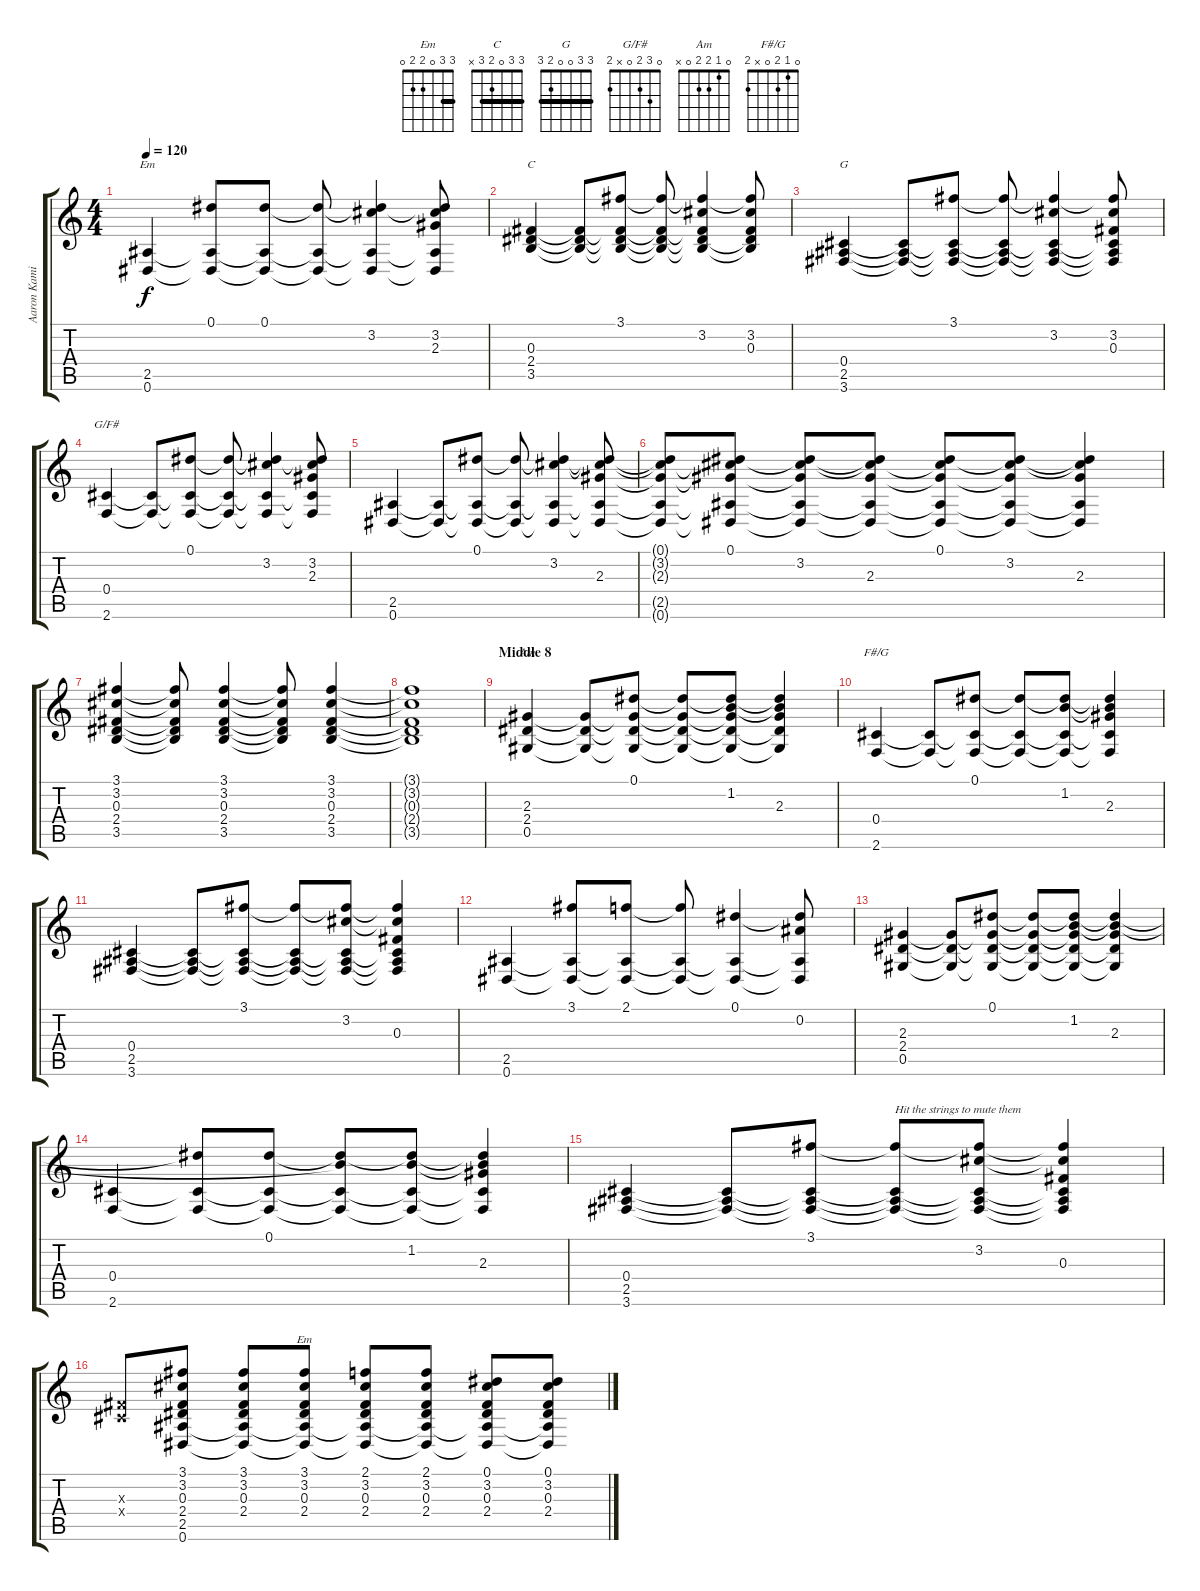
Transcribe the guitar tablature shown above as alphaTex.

\track ("Aaron Kamin (Rythmn Guitar)" "Aaron Kami") {instrument acousticguitarsteel}
\staff {score tabs}
\tuning (Eb4 Bb3 Gb3 Db3 Ab2 Eb2) {hide}
\chord ("Em" 3 3 0 0 2 x) {barre 3}
\chord ("C" 3 3 0 2 3 x) {barre 3}
\chord ("G" 3 3 0 0 2 3) {barre 3}
\chord ("G/F#" 0 3 2 0 x 2)
\chord ("Am" 0 1 2 2 0 x)
\chord ("F#/G" 0 1 2 0 x 2)
\chord ("Em" 3 3 0 2 2 0) {barre 3}
\ts (4 4)
\tempo 120
\clef g2
\ks c
(2.5 0.6).4{ch "Em" dy f} (0.1{t} 2.5{t} 0.6{t}).8 (0.1 2.5{t} 0.6{t}).8 (0.1{t} 2.5{t} 0.6{t}).8 (0.1{t} 3.2 2.5{t} 0.6{t}).4 (0.1{t} 3.2 2.3 2.5{t} 0.6{t}).8 |
(0.3 2.4 3.5).4{ch "C"} (0.3{t} 2.4{t} 3.5{t}).8 (3.1 0.3{t} 2.4{t} 3.5{t}).8 (3.1{t} 0.3{t} 2.4{t} 3.5{t}).8 (3.1{t} 3.2 0.3{t} 2.4{t} 3.5{t}).4 (3.1{t} 3.2 0.3 2.4{t} 3.5{t}).8 |
(0.4 2.5 3.6).4{ch "G"} (0.4{t} 2.5{t} 3.6{t}).8 (3.1 0.4{t} 2.5{t} 3.6{t}).8 (3.1{t} 0.4{t} 2.5{t} 3.6{t}).8 (3.1{t} 3.2 0.4{t} 2.5{t} 3.6{t}).4 (3.1{t} 3.2 0.3 0.4{t} 2.5{t} 3.6{t}).8 |
(0.4 2.6).4{ch "G/F#"} (0.4{t} 2.6{t}).8 (0.1 0.4{t} 2.6{t}).8 (0.1{t} 0.4{t} 2.6{t}).8 (0.1{t} 3.2 0.4{t} 2.6{t}).4 (0.1{t} 3.2 2.3 0.4{t} 2.6{t}).8 |
(2.5 0.6).4 (2.5{t} 0.6{t}).8 (0.1 2.5{t} 0.6{t}).8 (0.1{t} 2.5{t} 0.6{t}).8 (0.1{t} 3.2 2.5{t} 0.6{t}).4 (0.1{t} 3.2{t} 2.3 2.5{t} 0.6{t}).8 |
(0.1{t} 3.2{t} 2.3{t} 2.5{t} 0.6{t}).8 (0.1 3.2{t} 2.3{t} 2.5{t} 0.6{t}).8 (0.1{t} 3.2 2.3{t} 2.5{t} 0.6{t}).8 (0.1{t} 3.2{t} 2.3 2.5{t} 0.6{t}).8 (0.1 3.2{t} 2.3{t} 2.5{t} 0.6{t}).8 (0.1{t} 3.2 2.3{t} 2.5{t} 0.6{t}).8 (0.1{t} 3.2{t} 2.3 2.5{t} 0.6{t}).4 |
(3.1 3.2 0.3 2.4 3.5).4 (3.1{t} 3.2{t} 0.3{t} 2.4{t} 3.5{t}).8 (3.1 3.2 0.3 2.4 3.5).4 (3.1{t} 3.2{t} 0.3{t} 2.4{t} 3.5{t}).8 (3.1 3.2 0.3 2.4 3.5).4 |
(3.1{t} 3.2{t} 0.3{t} 2.4{t} 3.5{t}).1 |
\section ("" "Middle 8")
(2.3 2.4 0.5).4{ch "Am"} (2.3{t} 2.4{t} 0.5{t}).8 (0.1 2.3{t} 2.4{t} 0.5{t}).8 (0.1{t} 2.3{t} 2.4{t} 0.5{t}).8 (0.1{t} 1.2 2.3{t} 2.4{t} 0.5{t}).8 (0.1{t} 1.2{t} 2.3 2.4{t} 0.5{t}).4 |
(0.4 2.6).4{ch "F#/G"} (0.4{t} 2.6{t}).8 (0.1 0.4{t} 2.6{t}).8 (0.1{t} 0.4{t} 2.6{t}).8 (0.1{t} 1.2 0.4{t} 2.6{t}).8 (0.1{t} 1.2{t} 2.3 0.4{t} 2.6{t}).4 |
(0.4 2.5 3.6).4 (0.4{t} 2.5{t} 3.6{t}).8 (3.1 0.4{t} 2.5{t} 3.6{t}).8 (3.1{t} 0.4{t} 2.5{t} 3.6{t}).8 (3.1{t} 3.2 0.4{t} 2.5{t} 3.6{t}).8 (3.1{t} 3.2{t} 0.3 0.4{t} 2.5{t} 3.6{t}).4 |
(2.5 0.6).4 (3.1 2.5{t} 0.6{t}).8 (2.1 2.5{t} 0.6{t}).8 (2.1{t} 2.5{t} 0.6{t}).8 (0.1 2.5{t} 0.6{t}).4 (0.1{t} 0.2 2.5{t} 0.6{t}).8 |
(2.3 2.4 0.5).4 (2.3{t} 2.4{t} 0.5{t}).8 (0.1 2.3{t} 2.4{t} 0.5{t}).8 (0.1{t} 2.3{t} 2.4{t} 0.5{t}).8 (0.1{t} 1.2 2.3{t} 2.4{t} 0.5{t}).8 (0.1{t} 1.2{t} 2.3 2.4{t} 0.5{t}).4 |
(0.4 2.6).4 (0.1{t} 0.4{t} 2.6{t}).8 (0.1 0.4{t} 2.6{t}).8 (0.1{t} 1.2{t} 0.4{t} 2.6{t}).8 (0.1{t} 1.2 0.4{t} 2.6{t}).8 (0.1{t} 1.2{t} 2.3 0.4{t} 2.6{t}).4 |
(0.4 2.5 3.6).4 (0.4{t} 2.5{t} 3.6{t}).8 (3.1 0.4{t} 2.5{t} 3.6{t}).8 (3.1{t} 0.4{t} 2.5{t} 3.6{t}).8{txt "Hit the strings to mute them"} (3.1{t} 3.2 0.4{t} 2.5{t} 3.6{t}).8 (3.1{t} 3.2{t} 0.3 0.4{t} 2.5{t} 3.6{t}).4 |
(0.3{x} 0.4{x}).8 (3.1 3.2 0.3 2.4 2.5 0.6).8 (3.1 3.2 0.3 2.4 2.5{t} 0.6{t}).8 (3.1 3.2 0.3 2.4 2.5{t} 0.6{t}).8{ch "Em"} (2.1 3.2 0.3 2.4 2.5{t} 0.6{t}).8 (2.1 3.2 0.3 2.4 2.5{t} 0.6{t}).8 (0.1 3.2 0.3 2.4 2.5{t} 0.6{t}).8 (0.1 3.2 0.3 2.4 2.5{t} 0.6{t}).8
